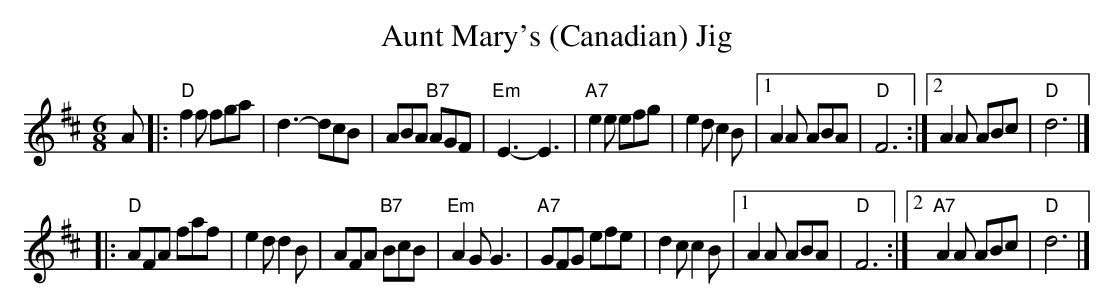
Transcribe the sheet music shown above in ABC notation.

X:1
T: Aunt Mary's (Canadian) Jig
M: 6/8
L: 1/8
K: D
A \
|: "D"f2f fga | d3- dcB | ABA "B7"AGF | "Em"E3- E3 \
| "A7"e2e efg | e2d c2B |1 A2A ABA | "D"F6 :|2 A2A ABc | "D"d6 |]
|: "D"AFA faf | e2d d2B | AFA "B7"BcB | "Em"A2G G3 \
| "A7"GFG efe | d2c c2B |1 A2A ABA | "D"F6 :|2 "A7"A2A ABc | "D"d6 |]
